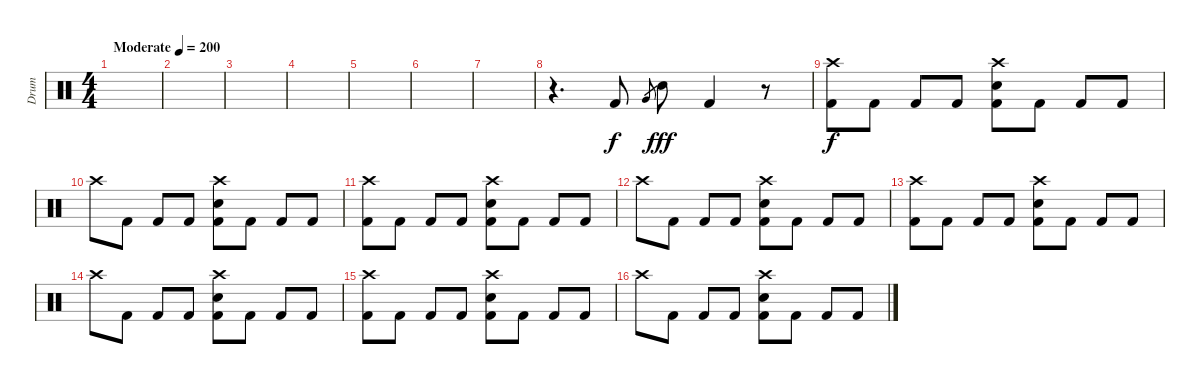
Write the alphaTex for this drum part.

\track ("Drum" "Drum") {instrument percussion}
\staff {score}
\articulation defaults
\ts (4 4)
\tempo (200 "Moderate")
\clef neutral
\ks c
|
|
|
|
|
|
|
r.4{d volume 16} "Kick (hit) 2".8 "Very Low Tom (hit)".8{gr dy f} "Electric Snare (hit)".8{dy fff} "Kick (hit) 2".4 r.8 |
("Crash high (hit)" "Kick (hit) 2").8{dy f volume 12} "Kick (hit) 2".8 "Kick (hit) 2".8 "Kick (hit) 2".8 ("Crash high (hit)" "Electric Snare (hit)" "Kick (hit) 2").8 "Kick (hit) 2".8 "Kick (hit) 2".8 "Kick (hit) 2".8 |
"Crash high (hit)".8 "Kick (hit) 2".8 "Kick (hit) 2".8 "Kick (hit) 2".8 ("Crash high (hit)" "Electric Snare (hit)" "Kick (hit) 2").8 "Kick (hit) 2".8 "Kick (hit) 2".8 "Kick (hit) 2".8 |
("Crash high (hit)" "Kick (hit) 2").8 "Kick (hit) 2".8 "Kick (hit) 2".8 "Kick (hit) 2".8 ("Crash high (hit)" "Electric Snare (hit)" "Kick (hit) 2").8 "Kick (hit) 2".8 "Kick (hit) 2".8 "Kick (hit) 2".8 |
"Crash high (hit)".8 "Kick (hit) 2".8 "Kick (hit) 2".8 "Kick (hit) 2".8 ("Crash high (hit)" "Electric Snare (hit)" "Kick (hit) 2").8 "Kick (hit) 2".8 "Kick (hit) 2".8 "Kick (hit) 2".8 |
("Crash high (hit)" "Kick (hit) 2").8 "Kick (hit) 2".8 "Kick (hit) 2".8 "Kick (hit) 2".8 ("Crash high (hit)" "Electric Snare (hit)" "Kick (hit) 2").8 "Kick (hit) 2".8 "Kick (hit) 2".8 "Kick (hit) 2".8 |
"Crash high (hit)".8 "Kick (hit) 2".8 "Kick (hit) 2".8 "Kick (hit) 2".8 ("Crash high (hit)" "Electric Snare (hit)" "Kick (hit) 2").8 "Kick (hit) 2".8 "Kick (hit) 2".8 "Kick (hit) 2".8 |
("Crash high (hit)" "Kick (hit) 2").8 "Kick (hit) 2".8 "Kick (hit) 2".8 "Kick (hit) 2".8 ("Crash high (hit)" "Electric Snare (hit)" "Kick (hit) 2").8 "Kick (hit) 2".8 "Kick (hit) 2".8 "Kick (hit) 2".8 |
"Crash high (hit)".8 "Kick (hit) 2".8 "Kick (hit) 2".8 "Kick (hit) 2".8 ("Crash high (hit)" "Electric Snare (hit)" "Kick (hit) 2").8 "Kick (hit) 2".8 "Kick (hit) 2".8 "Kick (hit) 2".8
